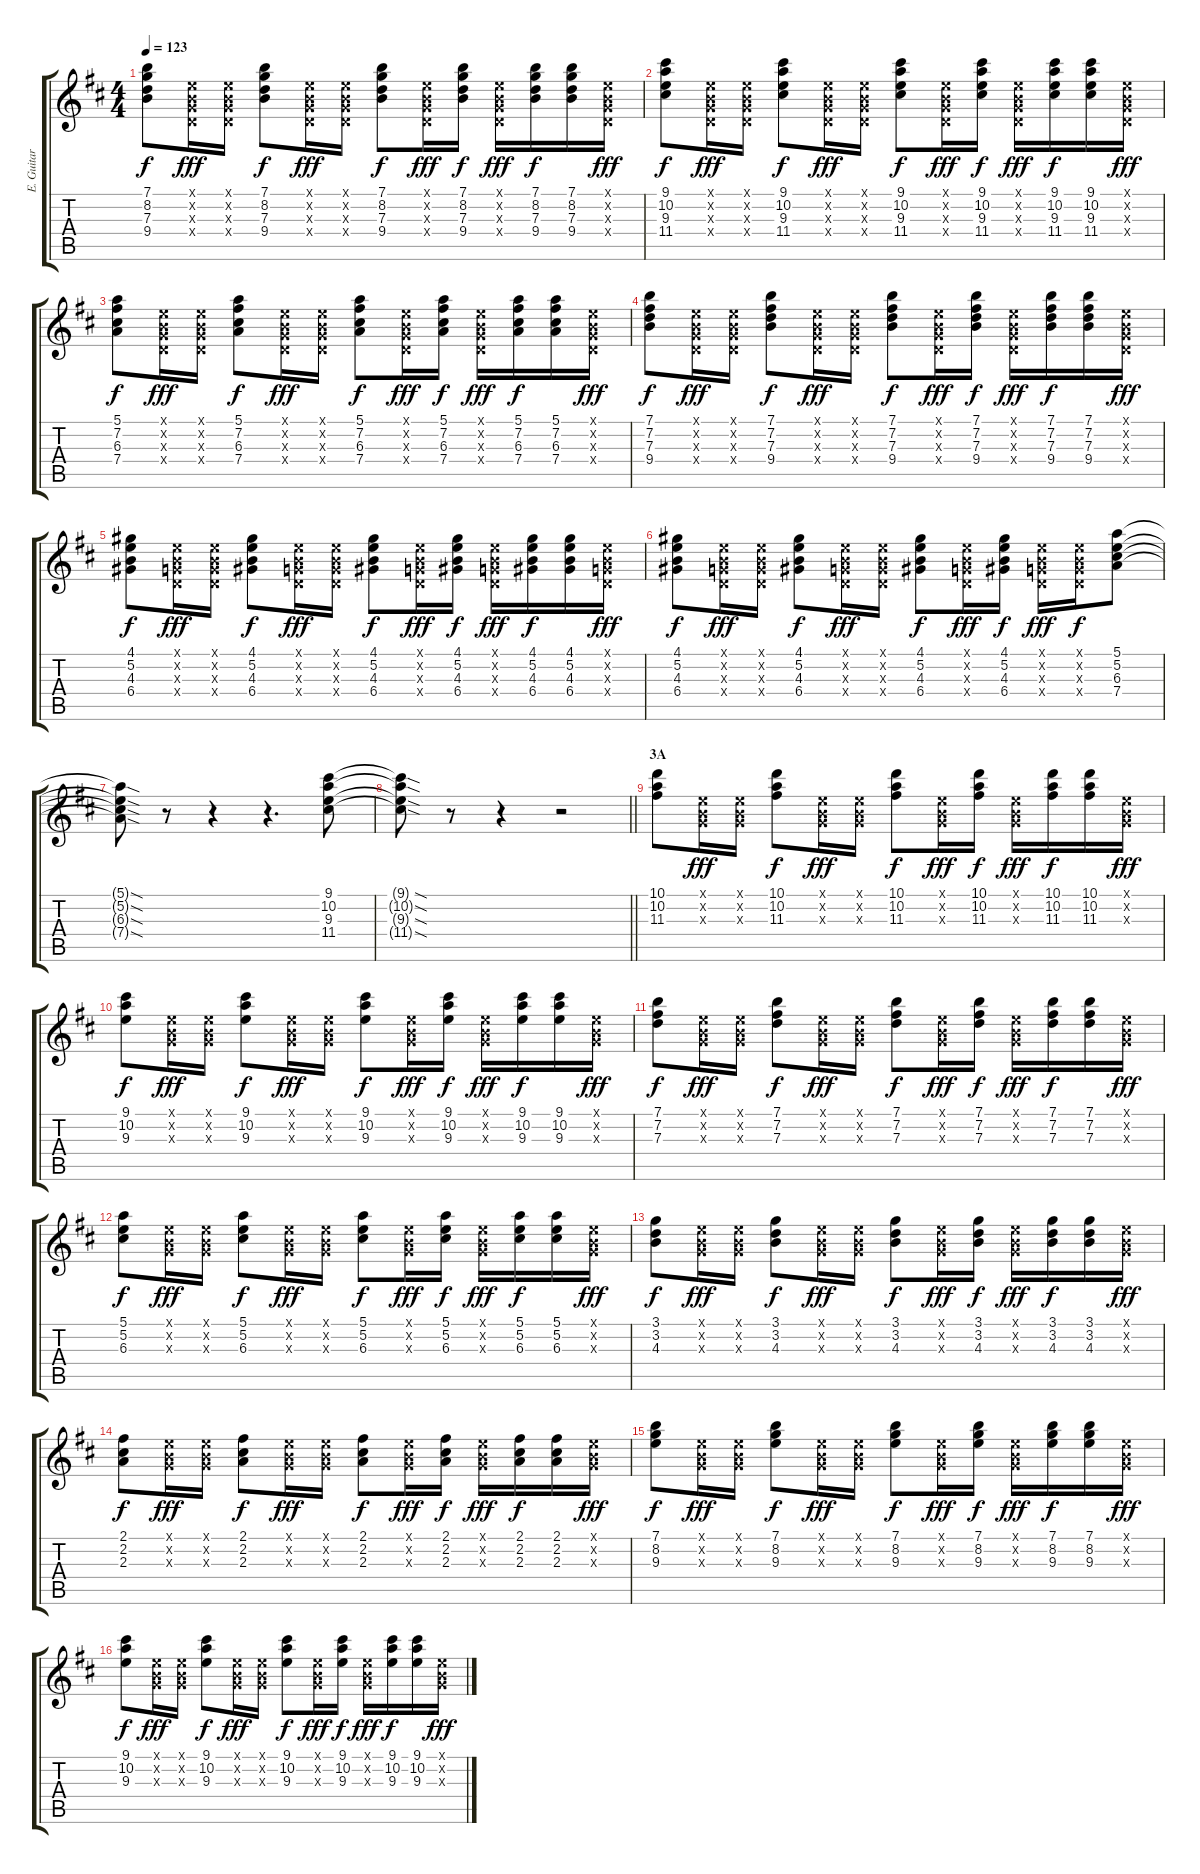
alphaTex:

\track ("E. Guitar I" "E. Guitar ") {instrument electricguitarjazz}
\staff {score tabs}
\tuning (E4 B3 G3 D3 A2 E2) {hide}
\ts (4 4)
\tempo 123
\clef g2
\ks d
(7.1 8.2 7.3 9.4).8{dy f} (0.1{x} 0.2{x} 0.3{x} 0.4{x}).16{dy fff} (0.1{x} 0.2{x} 0.3{x} 0.4{x}).16 (7.1 8.2 7.3 9.4).8{dy f} (0.1{x} 0.2{x} 0.3{x} 0.4{x}).16{dy fff} (0.1{x} 0.2{x} 0.3{x} 0.4{x}).16 (7.1 8.2 7.3 9.4).8{dy f} (0.1{x} 0.2{x} 0.3{x} 0.4{x}).16{dy fff} (7.1 8.2 7.3 9.4).16{dy f} (0.1{x} 0.2{x} 0.3{x} 0.4{x}).16{dy fff} (7.1 8.2 7.3 9.4).16{dy f} (7.1 8.2 7.3 9.4).16 (0.1{x} 0.2{x} 0.3{x} 0.4{x}).16{dy fff} |
(9.1 10.2 9.3 11.4).8{dy f} (0.1{x} 0.2{x} 0.3{x} 0.4{x}).16{dy fff} (0.1{x} 0.2{x} 0.3{x} 0.4{x}).16 (9.1 10.2 9.3 11.4).8{dy f} (0.1{x} 0.2{x} 0.3{x} 0.4{x}).16{dy fff} (0.1{x} 0.2{x} 0.3{x} 0.4{x}).16 (9.1 10.2 9.3 11.4).8{dy f} (0.1{x} 0.2{x} 0.3{x} 0.4{x}).16{dy fff} (9.1 10.2 9.3 11.4).16{dy f} (0.1{x} 0.2{x} 0.3{x} 0.4{x}).16{dy fff} (9.1 10.2 9.3 11.4).16{dy f} (9.1 10.2 9.3 11.4).16 (0.1{x} 0.2{x} 0.3{x} 0.4{x}).16{dy fff} |
(5.1 7.2 6.3 7.4).8{dy f} (0.1{x} 0.2{x} 0.3{x} 0.4{x}).16{dy fff} (0.1{x} 0.2{x} 0.3{x} 0.4{x}).16 (5.1 7.2 6.3 7.4).8{dy f} (0.1{x} 0.2{x} 0.3{x} 0.4{x}).16{dy fff} (0.1{x} 0.2{x} 0.3{x} 0.4{x}).16 (5.1 7.2 6.3 7.4).8{dy f} (0.1{x} 0.2{x} 0.3{x} 0.4{x}).16{dy fff} (5.1 7.2 6.3 7.4).16{dy f} (0.1{x} 0.2{x} 0.3{x} 0.4{x}).16{dy fff} (5.1 7.2 6.3 7.4).16{dy f} (5.1 7.2 6.3 7.4).16 (0.1{x} 0.2{x} 0.3{x} 0.4{x}).16{dy fff} |
(7.1 7.2 7.3 9.4).8{dy f} (0.1{x} 0.2{x} 0.3{x} 0.4{x}).16{dy fff} (0.1{x} 0.2{x} 0.3{x} 0.4{x}).16 (7.1 7.2 7.3 9.4).8{dy f} (0.1{x} 0.2{x} 0.3{x} 0.4{x}).16{dy fff} (0.1{x} 0.2{x} 0.3{x} 0.4{x}).16 (7.1 7.2 7.3 9.4).8{dy f} (0.1{x} 0.2{x} 0.3{x} 0.4{x}).16{dy fff} (7.1 7.2 7.3 9.4).16{dy f} (0.1{x} 0.2{x} 0.3{x} 0.4{x}).16{dy fff} (7.1 7.2 7.3 9.4).16{dy f} (7.1 7.2 7.3 9.4).16 (0.1{x} 0.2{x} 0.3{x} 0.4{x}).16{dy fff} |
(4.1 5.2 4.3 6.4).8{dy f} (0.1{x} 0.2{x} 0.3{x} 0.4{x}).16{dy fff} (0.1{x} 0.2{x} 0.3{x} 0.4{x}).16 (4.1 5.2 4.3 6.4).8{dy f} (0.1{x} 0.2{x} 0.3{x} 0.4{x}).16{dy fff} (0.1{x} 0.2{x} 0.3{x} 0.4{x}).16 (4.1 5.2 4.3 6.4).8{dy f} (0.1{x} 0.2{x} 0.3{x} 0.4{x}).16{dy fff} (4.1 5.2 4.3 6.4).16{dy f} (0.1{x} 0.2{x} 0.3{x} 0.4{x}).16{dy fff} (4.1 5.2 4.3 6.4).16{dy f} (4.1 5.2 4.3 6.4).16 (0.1{x} 0.2{x} 0.3{x} 0.4{x}).16{dy fff} |
(4.1 5.2 4.3 6.4).8{dy f} (0.1{x} 0.2{x} 0.3{x} 0.4{x}).16{dy fff} (0.1{x} 0.2{x} 0.3{x} 0.4{x}).16 (4.1 5.2 4.3 6.4).8{dy f} (0.1{x} 0.2{x} 0.3{x} 0.4{x}).16{dy fff} (0.1{x} 0.2{x} 0.3{x} 0.4{x}).16 (4.1 5.2 4.3 6.4).8{dy f} (0.1{x} 0.2{x} 0.3{x} 0.4{x}).16{dy fff} (4.1 5.2 4.3 6.4).16{dy f} (0.1{x} 0.2{x} 0.3{x} 0.4{x}).16{dy fff} (0.1{x} 0.2{x} 0.3{x} 0.4{x}).16{dy f} (5.1 5.2 6.3 7.4).8 |
(5.1{sod t} 5.2{sod t} 6.3{sod t} 7.4{sod t}).8 r.8 r.4 r.4{d} (9.1 10.2 9.3 11.4).8 |
\barLineRight lightlight
(9.1{sod t} 10.2{sod t} 9.3{sod t} 11.4{sod t}).8 r.8 r.4 r.2 |
\section ("" "3A")
(10.1 10.2 11.3).8 (0.1{x} 0.2{x} 0.3{x}).16{dy fff} (0.1{x} 0.2{x} 0.3{x}).16 (10.1 10.2 11.3).8{dy f} (0.1{x} 0.2{x} 0.3{x}).16{dy fff} (0.1{x} 0.2{x} 0.3{x}).16 (10.1 10.2 11.3).8{dy f} (0.1{x} 0.2{x} 0.3{x}).16{dy fff} (10.1 10.2 11.3).16{dy f} (0.1{x} 0.2{x} 0.3{x}).16{dy fff} (10.1 10.2 11.3).16{dy f} (10.1 10.2 11.3).16 (0.1{x} 0.2{x} 0.3{x}).16{dy fff} |
(9.1 10.2 9.3).8{dy f} (0.1{x} 0.2{x} 0.3{x}).16{dy fff} (0.1{x} 0.2{x} 0.3{x}).16 (9.1 10.2 9.3).8{dy f} (0.1{x} 0.2{x} 0.3{x}).16{dy fff} (0.1{x} 0.2{x} 0.3{x}).16 (9.1 10.2 9.3).8{dy f} (0.1{x} 0.2{x} 0.3{x}).16{dy fff} (9.1 10.2 9.3).16{dy f} (0.1{x} 0.2{x} 0.3{x}).16{dy fff} (9.1 10.2 9.3).16{dy f} (9.1 10.2 9.3).16 (0.1{x} 0.2{x} 0.3{x}).16{dy fff} |
(7.1 7.2 7.3).8{dy f} (0.1{x} 0.2{x} 0.3{x}).16{dy fff} (0.1{x} 0.2{x} 0.3{x}).16 (7.1 7.2 7.3).8{dy f} (0.1{x} 0.2{x} 0.3{x}).16{dy fff} (0.1{x} 0.2{x} 0.3{x}).16 (7.1 7.2 7.3).8{dy f} (0.1{x} 0.2{x} 0.3{x}).16{dy fff} (7.1 7.2 7.3).16{dy f} (0.1{x} 0.2{x} 0.3{x}).16{dy fff} (7.1 7.2 7.3).16{dy f} (7.1 7.2 7.3).16 (0.1{x} 0.2{x} 0.3{x}).16{dy fff} |
(5.1 5.2 6.3).8{dy f} (0.1{x} 0.2{x} 0.3{x}).16{dy fff} (0.1{x} 0.2{x} 0.3{x}).16 (5.1 5.2 6.3).8{dy f} (0.1{x} 0.2{x} 0.3{x}).16{dy fff} (0.1{x} 0.2{x} 0.3{x}).16 (5.1 5.2 6.3).8{dy f} (0.1{x} 0.2{x} 0.3{x}).16{dy fff} (5.1 5.2 6.3).16{dy f} (0.1{x} 0.2{x} 0.3{x}).16{dy fff} (5.1 5.2 6.3).16{dy f} (5.1 5.2 6.3).16 (0.1{x} 0.2{x} 0.3{x}).16{dy fff} |
(3.1 3.2 4.3).8{dy f} (0.1{x} 0.2{x} 0.3{x}).16{dy fff} (0.1{x} 0.2{x} 0.3{x}).16 (3.1 3.2 4.3).8{dy f} (0.1{x} 0.2{x} 0.3{x}).16{dy fff} (0.1{x} 0.2{x} 0.3{x}).16 (3.1 3.2 4.3).8{dy f} (0.1{x} 0.2{x} 0.3{x}).16{dy fff} (3.1 3.2 4.3).16{dy f} (0.1{x} 0.2{x} 0.3{x}).16{dy fff} (3.1 3.2 4.3).16{dy f} (3.1 3.2 4.3).16 (0.1{x} 0.2{x} 0.3{x}).16{dy fff} |
(2.1 2.2 2.3).8{dy f} (0.1{x} 0.2{x} 0.3{x}).16{dy fff} (0.1{x} 0.2{x} 0.3{x}).16 (2.1 2.2 2.3).8{dy f} (0.1{x} 0.2{x} 0.3{x}).16{dy fff} (0.1{x} 0.2{x} 0.3{x}).16 (2.1 2.2 2.3).8{dy f} (0.1{x} 0.2{x} 0.3{x}).16{dy fff} (2.1 2.2 2.3).16{dy f} (0.1{x} 0.2{x} 0.3{x}).16{dy fff} (2.1 2.2 2.3).16{dy f} (2.1 2.2 2.3).16 (0.1{x} 0.2{x} 0.3{x}).16{dy fff} |
(7.1 8.2 9.3).8{dy f} (0.1{x} 0.2{x} 0.3{x}).16{dy fff} (0.1{x} 0.2{x} 0.3{x}).16 (7.1 8.2 9.3).8{dy f} (0.1{x} 0.2{x} 0.3{x}).16{dy fff} (0.1{x} 0.2{x} 0.3{x}).16 (7.1 8.2 9.3).8{dy f} (0.1{x} 0.2{x} 0.3{x}).16{dy fff} (7.1 8.2 9.3).16{dy f} (0.1{x} 0.2{x} 0.3{x}).16{dy fff} (7.1 8.2 9.3).16{dy f} (7.1 8.2 9.3).16 (0.1{x} 0.2{x} 0.3{x}).16{dy fff} |
(9.1 10.2 9.3).8{dy f} (0.1{x} 0.2{x} 0.3{x}).16{dy fff} (0.1{x} 0.2{x} 0.3{x}).16 (9.1 10.2 9.3).8{dy f} (0.1{x} 0.2{x} 0.3{x}).16{dy fff} (0.1{x} 0.2{x} 0.3{x}).16 (9.1 10.2 9.3).8{dy f} (0.1{x} 0.2{x} 0.3{x}).16{dy fff} (9.1 10.2 9.3).16{dy f} (0.1{x} 0.2{x} 0.3{x}).16{dy fff} (9.1 10.2 9.3).16{dy f} (9.1 10.2 9.3).16 (0.1{x} 0.2{x} 0.3{x}).16{dy fff}
